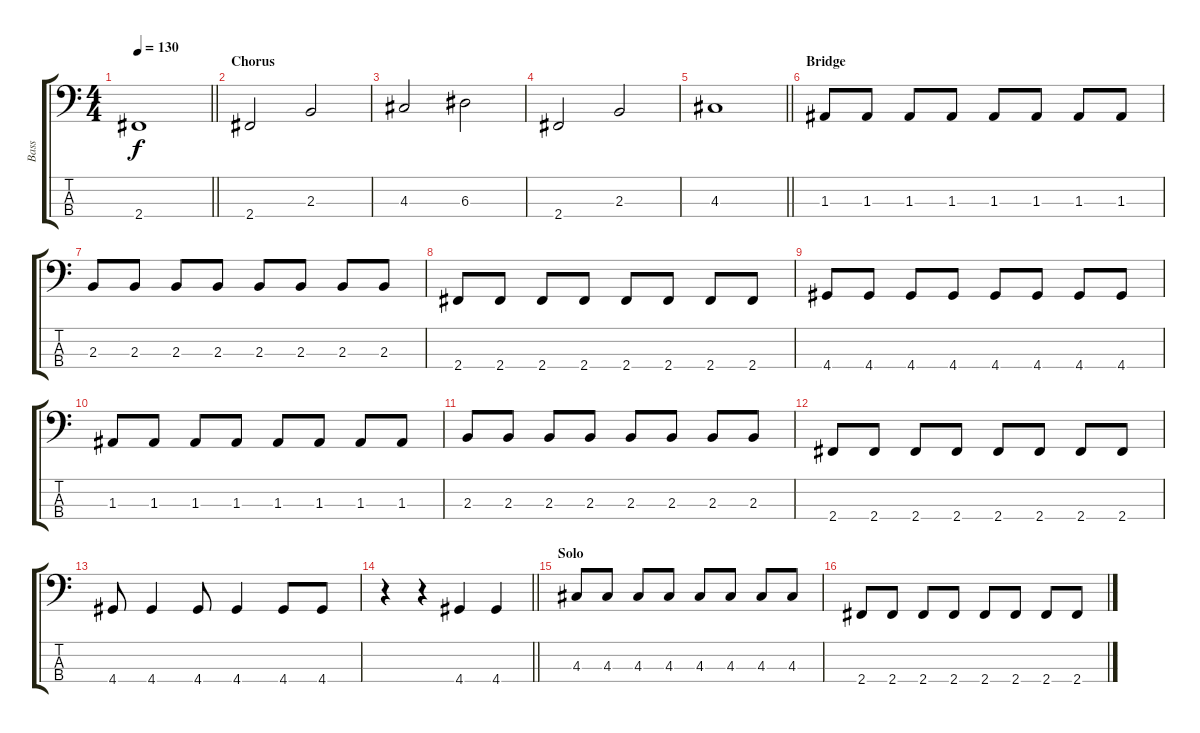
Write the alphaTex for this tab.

\track ("Bass" "Bass") {instrument electricbassfinger}
\staff {score tabs}
\tuning (G2 D2 A1 E1) {hide}
\ts (4 4)
\tempo 130
\clef f4
\barLineRight lightlight
\ks c
2.4.1{dy f} |
\section ("" "Chorus")
2.4.2 2.3.2 |
4.3.2 6.3.2 |
2.4.2 2.3.2 |
\barLineRight lightlight
4.3.1 |
\section ("" "Bridge")
1.3.8 1.3.8 1.3.8 1.3.8 1.3.8 1.3.8 1.3.8 1.3.8 |
2.3.8 2.3.8 2.3.8 2.3.8 2.3.8 2.3.8 2.3.8 2.3.8 |
2.4.8 2.4.8 2.4.8 2.4.8 2.4.8 2.4.8 2.4.8 2.4.8 |
4.4.8 4.4.8 4.4.8 4.4.8 4.4.8 4.4.8 4.4.8 4.4.8 |
1.3.8 1.3.8 1.3.8 1.3.8 1.3.8 1.3.8 1.3.8 1.3.8 |
2.3.8 2.3.8 2.3.8 2.3.8 2.3.8 2.3.8 2.3.8 2.3.8 |
2.4.8 2.4.8 2.4.8 2.4.8 2.4.8 2.4.8 2.4.8 2.4.8 |
4.4.8 4.4.4 4.4.8 4.4.4 4.4.8 4.4.8 |
\barLineRight lightlight
r.4 r.4 4.4.4 4.4.4 |
\section ("" "Solo")
4.3.8 4.3.8 4.3.8 4.3.8 4.3.8 4.3.8 4.3.8 4.3.8 |
2.4.8 2.4.8 2.4.8 2.4.8 2.4.8 2.4.8 2.4.8 2.4.8
